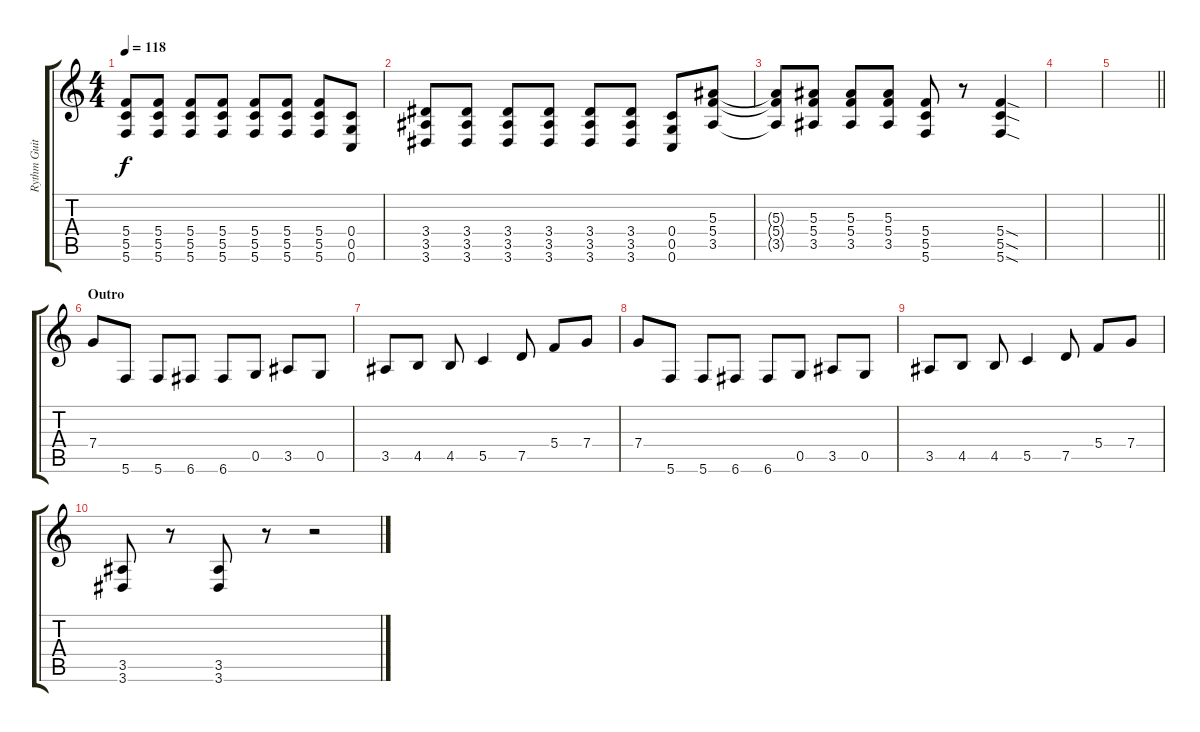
\track ("Rythm Guitar (Chris Robertson)" "Rythm Guit") {instrument overdrivenguitar}
\staff {score tabs}
\tuning (D4 A3 F3 C3 G2 C2) {hide}
\ts (4 4)
\tempo 118
\clef g2
\ks c
(5.4{t} 5.5{t} 5.6{t}).8{dy f} (5.4 5.5 5.6).8 (5.4 5.5 5.6).8 (5.4 5.5 5.6).8 (5.4 5.5 5.6).8 (5.4 5.5 5.6).8 (5.4 5.5 5.6).8 (0.4 0.5 0.6).8 |
(3.4 3.5 3.6).8 (3.4 3.5 3.6).8 (3.4 3.5 3.6).8 (3.4 3.5 3.6).8 (3.4 3.5 3.6).8 (3.4 3.5 3.6).8 (0.4 0.5 0.6).8 (5.3 5.4 3.5).8 |
(5.3{t} 5.4{t} 3.5{t}).8 (5.3 5.4 3.5).8 (5.3 5.4 3.5).8 (5.3 5.4 3.5).8 (5.4 5.5 5.6).8 r.8 (5.4{sod} 5.5{sod} 5.6{sod}).4 |
|
\barLineRight lightlight
|
\section ("" "Outro")
7.4.8 5.6.8 5.6.8 6.6.8 6.6.8 0.5.8 3.5.8 0.5.8 |
3.5.8 4.5.8 4.5.8 5.5.4 7.5.8 5.4.8 7.4.8 |
7.4.8 5.6.8 5.6.8 6.6.8 6.6.8 0.5.8 3.5.8 0.5.8 |
3.5.8 4.5.8 4.5.8 5.5.4 7.5.8 5.4.8 7.4.8 |
(3.5 3.6).8 r.8 (3.5 3.6).8 r.8 r.2
